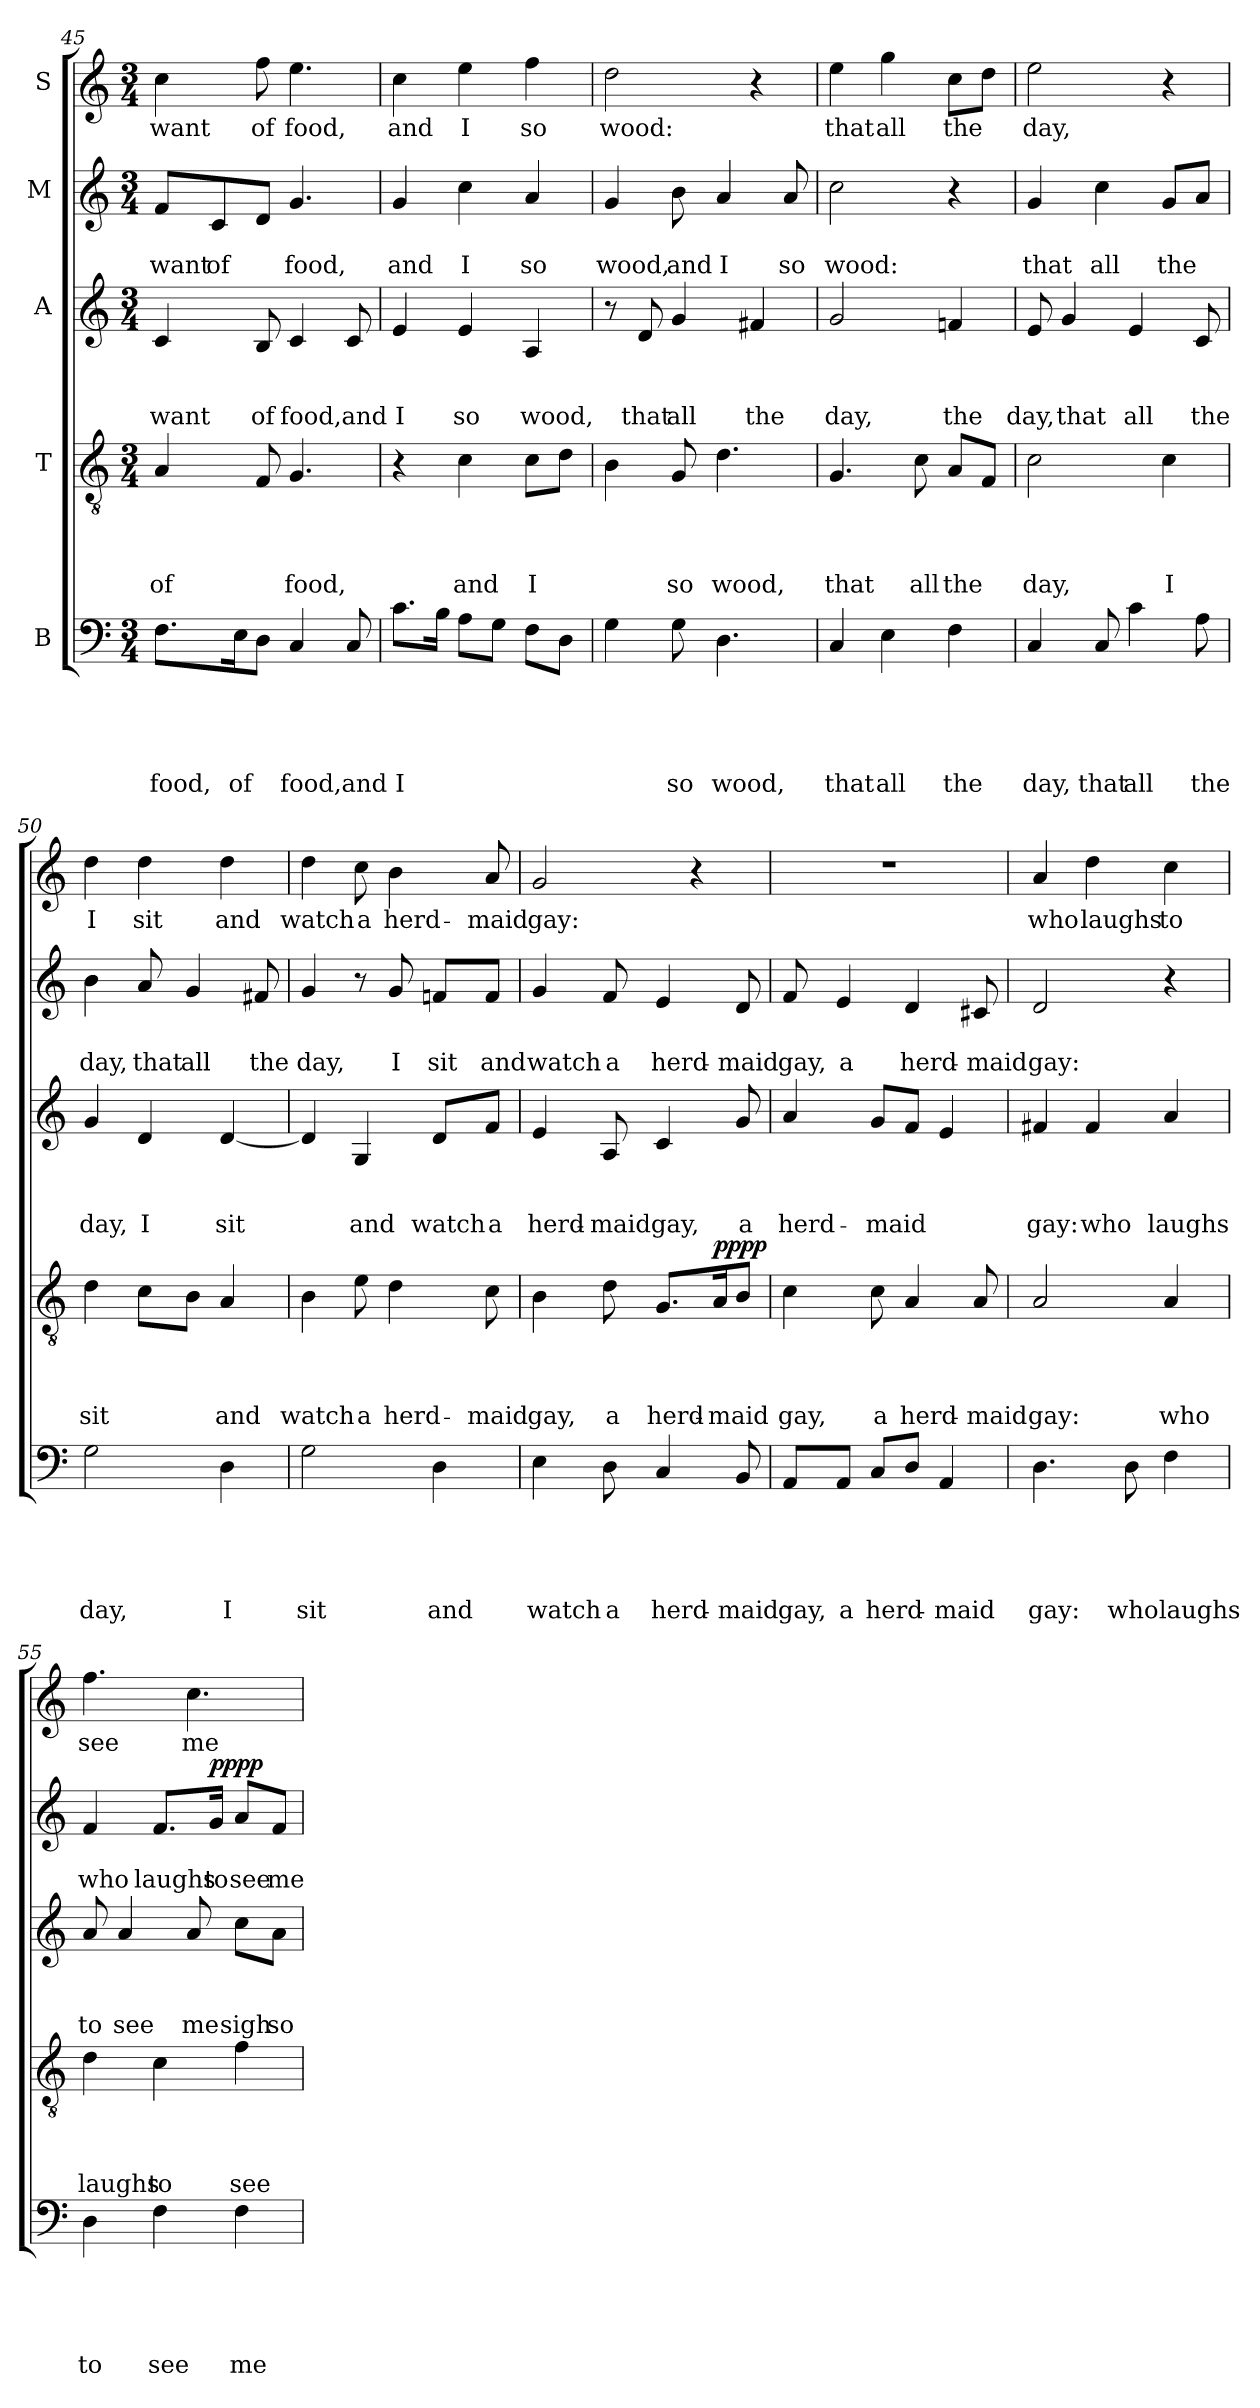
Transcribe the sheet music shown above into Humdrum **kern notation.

**kern	**text	**text	**text	**text	**text	**kern	**text	**text	**text	**text	**dynam	**kern	**text	**text	**text	**kern	**text	**text	**dynam	**kern	**text
*part5	*part5	*part5	*part5	*part5	*part5	*part4	*part4	*part4	*part4	*part4	*part4	*part3	*part3	*part3	*part3	*part2	*part2	*part2	*part2	*part1	*part1
*staff5	*staff5	*staff5	*staff5	*staff5	*staff5	*staff4	*staff4	*staff4	*staff4	*staff4	*staff4	*staff3	*staff3	*staff3	*staff3	*staff2	*staff2	*staff2	*staff2	*staff1	*staff1
*I"B	*	*	*	*	*	*I"T	*	*	*	*	*	*I"A	*	*	*	*I"M	*	*	*	*I"S	*
*clefF4	*	*	*	*	*	*clefGv2	*	*	*	*	*	*clefG2	*	*	*	*clefG2	*	*	*	*clefG2	*
*k[]	*	*	*	*	*	*k[]	*	*	*	*	*	*k[]	*	*	*	*k[]	*	*	*	*k[]	*
*C:	*	*	*	*	*	*C:	*	*	*	*	*	*C:	*	*	*	*C:	*	*	*	*C:	*
*M3/4	*	*	*	*	*	*M3/4	*	*	*	*	*	*M3/4	*	*	*	*M3/4	*	*	*	*M3/4	*
=45	=45	=45	=45	=45	=45	=45	=45	=45	=45	=45	=45	=45	=45	=45	=45	=45	=45	=45	=45	=45	=45
!	!	!	!	!	!LO:LY:b	!	!	!	!	!LO:LY:b	!	!	!	!	!LO:LY:b	!	!	!LO:LY:b	!	!	!LO:LY:b
8.F\L	.	.	.	.	food,	4A/	.	.	.	of	.	4c/	.	.	want	8f/L	.	want	.	4cc\	want
!	!	!	!	!	!	!	!	!	!	!	!	!	!	!	!	!	!	!LO:LY:b	!	!	!
.	.	.	.	.	.	.	.	.	.	.	.	.	.	.	.	8c/	.	of	.	.	.
!	!	!	!	!	!LO:LY:b	!	!	!	!	!	!	!	!	!	!	!	!	!	!	!	!
16E\k	.	.	.	.	of	.	.	.	.	.	.	.	.	.	.	.	.	.	.	.	.
!	!	!	!	!	!	!	!	!	!	!	!	!	!	!	!LO:LY:b	!	!	!	!	!	!LO:LY:b
8D\J	.	.	.	.	.	8F/	.	.	.	.	.	8B/	.	.	of	8d/J	.	.	.	8ff\	of
!	!	!	!	!	!LO:LY:b	!	!	!	!	!LO:LY:b	!	!	!	!	!LO:LY:b	!	!	!LO:LY:b	!	!	!LO:LY:b
4C/	.	.	.	.	food,	4.G/	.	.	.	food,	.	4c/	.	.	food,	4.g/	.	food,	.	4.ee\	food,
!	!	!	!	!	!LO:LY:b	!	!	!	!	!	!	!	!	!	!LO:LY:b	!	!	!	!	!	!
8C/	.	.	.	.	and	.	.	.	.	.	.	8c/	.	.	and	.	.	.	.	.	.
=46	=46	=46	=46	=46	=46	=46	=46	=46	=46	=46	=46	=46	=46	=46	=46	=46	=46	=46	=46	=46	=46
!	!	!	!	!	!LO:LY:b:rj	!	!	!	!	!	!	!	!	!	!LO:LY:b	!	!	!LO:LY:b	!	!	!LO:LY:b
8.c\L	.	.	.	.	I	4r	.	.	.	.	.	4e/	.	.	I	4g/	.	and	.	4cc\	and
16B\Jk	.	.	.	.	.	.	.	.	.	.	.	.	.	.	.	.	.	.	.	.	.
!	!	!	!	!	!	!	!	!	!	!LO:LY:b	!	!	!	!	!LO:LY:b	!	!	!LO:LY:b	!	!	!LO:LY:b
8A\L	.	.	.	.	.	4c\	.	.	.	and	.	4e/	.	.	so	4cc\	.	I	.	4ee\	I
8G\J	.	.	.	.	.	.	.	.	.	.	.	.	.	.	.	.	.	.	.	.	.
!	!	!	!	!	!	!	!	!	!	!LO:LY:b:rj	!	!	!	!	!LO:LY:b	!	!	!LO:LY:b	!	!	!LO:LY:b
8F\L	.	.	.	.	.	8c\L	.	.	.	I	.	4A/	.	.	wood,	4a/	.	so	.	4ff\	so
8D\J	.	.	.	.	.	8d\J	.	.	.	.	.	.	.	.	.	.	.	.	.	.	.
!!LO:LB:g=z
=47	=47	=47	=47	=47	=47	=47	=47	=47	=47	=47	=47	=47	=47	=47	=47	=47	=47	=47	=47	=47	=47
!	!	!	!	!	!	!	!	!	!	!	!	!	!	!	!	!	!	!LO:LY:b	!	!	!LO:LY:b
4G\	.	.	.	.	.	4B\	.	.	.	.	.	8r	.	.	.	4g/	.	wood,	.	2dd\	wood:
!	!	!	!	!	!	!	!	!	!	!	!	!	!	!	!LO:LY:b	!	!	!	!	!	!
.	.	.	.	.	.	.	.	.	.	.	.	8d/	.	.	that	.	.	.	.	.	.
!	!	!	!	!	!LO:LY:b	!	!	!	!	!LO:LY:b	!	!	!	!	!LO:LY:b	!	!	!LO:LY:b	!	!	!
8G\	.	.	.	.	so	8G/	.	.	.	so	.	4g/	.	.	all	8b\	.	and	.	.	.
!	!	!	!	!	!LO:LY:b	!	!	!	!	!LO:LY:b	!	!	!	!	!	!	!	!LO:LY:b	!	!	!
4.D\	.	.	.	.	wood,	4.d\	.	.	.	wood,	.	.	.	.	.	4a/	.	I	.	.	.
!	!	!	!	!	!	!	!	!	!	!	!	!	!	!	!LO:LY:b	!	!	!	!	!	!
.	.	.	.	.	.	.	.	.	.	.	.	4f#X/	.	.	the	.	.	.	.	4r	.
!	!	!	!	!	!	!	!	!	!	!	!	!	!	!	!	!	!	!LO:LY:b	!	!	!
.	.	.	.	.	.	.	.	.	.	.	.	.	.	.	.	8a/	.	so	.	.	.
=48	=48	=48	=48	=48	=48	=48	=48	=48	=48	=48	=48	=48	=48	=48	=48	=48	=48	=48	=48	=48	=48
!	!	!	!	!	!LO:LY:b	!	!	!	!	!LO:LY:b	!	!	!	!	!LO:LY:b	!	!	!LO:LY:b	!	!	!LO:LY:b
4C/	.	.	.	.	that	4.G/	.	.	.	that	.	2g/	.	.	day,	2cc\	.	wood:	.	4ee\	that
!	!	!	!	!	!LO:LY:b	!	!	!	!	!	!	!	!	!	!	!	!	!	!	!	!LO:LY:b
4E\	.	.	.	.	all	.	.	.	.	.	.	.	.	.	.	.	.	.	.	4gg\	all
!	!	!	!	!	!	!	!	!	!	!LO:LY:b	!	!	!	!	!	!	!	!	!	!	!
.	.	.	.	.	.	8c\	.	.	.	all	.	.	.	.	.	.	.	.	.	.	.
!	!	!	!	!	!LO:LY:b	!	!	!	!	!LO:LY:b	!	!	!	!	!LO:LY:b	!	!	!	!	!	!LO:LY:b
4F\	.	.	.	.	the	8A/L	.	.	.	the	.	4fn/	.	.	the	4r	.	.	.	8cc\L	the
.	.	.	.	.	.	8F/J	.	.	.	.	.	.	.	.	.	.	.	.	.	8dd\J	.
=49	=49	=49	=49	=49	=49	=49	=49	=49	=49	=49	=49	=49	=49	=49	=49	=49	=49	=49	=49	=49	=49
!	!	!	!	!	!LO:LY:b	!	!	!	!	!LO:LY:b	!	!	!	!	!LO:LY:b	!	!	!LO:LY:b	!	!	!LO:LY:b
4C/	.	.	.	.	day,	2c\	.	.	.	day,	.	8e/	.	.	day,	4g/	.	that	.	2ee\	day,
!	!	!	!	!	!	!	!	!	!	!	!	!	!	!	!LO:LY:b	!	!	!	!	!	!
.	.	.	.	.	.	.	.	.	.	.	.	4g/	.	.	that	.	.	.	.	.	.
!	!	!	!	!	!LO:LY:b	!	!	!	!	!	!	!	!	!	!	!	!	!LO:LY:b	!	!	!
8C/	.	.	.	.	that	.	.	.	.	.	.	.	.	.	.	4cc\	.	all	.	.	.
!	!	!	!	!	!LO:LY:b	!	!	!	!	!	!	!	!	!	!LO:LY:b	!	!	!	!	!	!
4c\	.	.	.	.	all	.	.	.	.	.	.	4e/	.	.	all	.	.	.	.	.	.
!	!	!	!	!	!	!	!	!	!	!LO:LY:b	!	!	!	!	!	!	!	!LO:LY:b	!	!	!
.	.	.	.	.	.	4c\	.	.	.	I	.	.	.	.	.	8g/L	.	the	.	4r	.
!	!	!	!	!	!LO:LY:b	!	!	!	!	!	!	!	!	!	!LO:LY:b	!	!	!	!	!	!
8A\	.	.	.	.	the	.	.	.	.	.	.	8c/	.	.	the	8a/J	.	.	.	.	.
=50	=50	=50	=50	=50	=50	=50	=50	=50	=50	=50	=50	=50	=50	=50	=50	=50	=50	=50	=50	=50	=50
!	!	!	!	!	!LO:LY:b	!	!	!	!	!LO:LY:b	!	!	!	!	!LO:LY:b	!	!	!LO:LY:b	!	!	!LO:LY:b
2G\	.	.	.	.	day,	4d\	.	.	.	sit	.	4g/	.	.	day,	4b\	.	day,	.	4dd\	I
!	!	!	!	!	!	!	!	!	!	!	!	!	!	!	!LO:LY:b	!	!	!LO:LY:b	!	!	!LO:LY:b
.	.	.	.	.	.	8c\L	.	.	.	.	.	4d/	.	.	I	8a/	.	that	.	4dd\	sit
!	!	!	!	!	!	!	!	!	!	!	!	!	!	!	!	!	!	!LO:LY:b	!	!	!
.	.	.	.	.	.	8B\J	.	.	.	.	.	.	.	.	.	4g/	.	all	.	.	.
!	!	!	!	!	!LO:LY:b	!	!	!	!	!LO:LY:b	!	!	!	!	!LO:LY:b	!	!	!	!	!	!LO:LY:b
4D\	.	.	.	.	I	4A/	.	.	.	and	.	[<4d/	.	.	sit	.	.	.	.	4dd\	and
!	!	!	!	!	!	!	!	!	!	!	!	!	!	!	!	!	!	!LO:LY:b	!	!	!
.	.	.	.	.	.	.	.	.	.	.	.	.	.	.	.	8f#X/	.	the	.	.	.
=51	=51	=51	=51	=51	=51	=51	=51	=51	=51	=51	=51	=51	=51	=51	=51	=51	=51	=51	=51	=51	=51
!	!	!	!	!	!LO:LY:b	!	!	!	!	!LO:LY:b	!	!	!	!	!	!	!	!LO:LY:b	!	!	!LO:LY:b
2G\	.	.	.	.	sit	4B\	.	.	.	watch	.	4d/]	.	.	.	4g/	.	day,	.	4dd\	watch
!	!	!	!	!	!	!	!	!	!	!LO:LY:b	!	!	!	!	!LO:LY:b	!	!	!	!	!	!LO:LY:b
.	.	.	.	.	.	8e\	.	.	.	a	.	4G/	.	.	and	8r	.	.	.	8cc\	a
!	!	!	!	!	!	!	!	!	!	!LO:LY:b	!	!	!	!	!	!	!	!LO:LY:b	!	!	!LO:LY:b
.	.	.	.	.	.	4d\	.	.	.	herd-	.	.	.	.	.	8g/	.	I	.	4b\	herd-
!	!	!	!	!	!LO:LY:b	!	!	!	!	!	!	!	!	!	!LO:LY:b	!	!	!LO:LY:b	!	!	!
4D\	.	.	.	.	and	.	.	.	.	.	.	8d/L	.	.	watch	8fn/L	.	sit	.	.	.
!	!	!	!	!	!	!	!	!	!	!LO:LY:b	!	!	!	!	!LO:LY:b	!	!	!LO:LY:b	!	!	!LO:LY:b
.	.	.	.	.	.	8c\	.	.	.	-maid	.	8f/J	.	.	a	8f/J	.	and	.	8a/	-maid
=52	=52	=52	=52	=52	=52	=52	=52	=52	=52	=52	=52	=52	=52	=52	=52	=52	=52	=52	=52	=52	=52
!	!	!	!	!	!LO:LY:b	!	!	!	!	!LO:LY:b	!	!	!	!	!LO:LY:b	!	!	!LO:LY:b	!	!	!LO:LY:b
4E\	.	.	.	.	watch	4B\	.	.	.	gay,	.	4e/	.	.	herd-	4g/	.	watch	.	2g/	gay:
!	!	!	!	!	!LO:LY:b	!	!	!	!	!LO:LY:b	!	!	!	!	!LO:LY:b:rj	!	!	!LO:LY:b	!	!	!
8D\	.	.	.	.	a	8d\	.	.	.	a	.	8A/	.	.	-maid	8f/	.	a	.	.	.
!	!	!	!	!	!LO:LY:b	!	!	!	!	!LO:LY:b	!	!	!	!	!LO:LY:b	!	!	!LO:LY:b	!	!	!
4C/	.	.	.	.	herd-	8.G/L	.	.	.	herd-	.	4c/	.	.	gay,	4e/	.	herd-	.	.	.
.	.	.	.	.	.	.	.	.	.	.	.	.	.	.	.	.	.	.	.	4r	.
!	!	!	!	!	!	!	!	!	!	!LO:LY:b	!LO:DY:a	!	!	!	!	!	!	!	!	!	!
.	.	.	.	.	.	16A/k	.	.	.	-maid	pppp	.	.	.	.	.	.	.	.	.	.
!	!	!	!	!	!LO:LY:b	!	!	!	!	!	!	!	!	!	!LO:LY:b	!	!	!LO:LY:b	!	!	!
8BB/	.	.	.	.	-maid	8B/J	.	.	.	.	.	8g/	.	.	a	8d/	.	-maid	.	.	.
!!LO:PB:g=z
=53	=53	=53	=53	=53	=53	=53	=53	=53	=53	=53	=53	=53	=53	=53	=53	=53	=53	=53	=53	=53	=53
!	!	!	!	!	!LO:LY:b	!	!	!	!	!LO:LY:b	!	!	!	!	!LO:LY:b	!	!	!LO:LY:b	!	!LO:N:vis=1	!
8AA/L	.	.	.	.	gay,	4c\	.	.	.	gay,	.	4a/	.	.	herd-	8f/	.	gay,	.	2.r	.
!	!	!	!	!	!LO:LY:b	!	!	!	!	!	!	!	!	!	!	!	!	!LO:LY:b	!	!	!
8AA/J	.	.	.	.	a	.	.	.	.	.	.	.	.	.	.	4e/	.	a	.	.	.
!	!	!	!	!	!LO:LY:b	!	!	!	!	!LO:LY:b	!	!	!	!	!LO:LY:b	!	!	!	!	!	!
8C/L	.	.	.	.	herd-	8c\	.	.	.	a	.	8g/L	.	.	-maid	.	.	.	.	.	.
!	!	!	!	!	!	!	!	!	!	!LO:LY:b	!	!	!	!	!	!	!	!LO:LY:b	!	!	!
8D/J	.	.	.	.	.	4A/	.	.	.	herd-	.	8f/J	.	.	.	4d/	.	herd-	.	.	.
!	!	!	!	!	!LO:LY:b	!	!	!	!	!	!	!	!	!	!	!	!	!	!	!	!
4AA/	.	.	.	.	-maid	.	.	.	.	.	.	4e/	.	.	.	.	.	.	.	.	.
!	!	!	!	!	!	!	!	!	!	!LO:LY:b	!	!	!	!	!	!	!	!LO:LY:b	!	!	!
.	.	.	.	.	.	8A/	.	.	.	-maid	.	.	.	.	.	8c#X/	.	-maid	.	.	.
=54	=54	=54	=54	=54	=54	=54	=54	=54	=54	=54	=54	=54	=54	=54	=54	=54	=54	=54	=54	=54	=54
!	!	!	!	!	!LO:LY:b	!	!	!	!	!LO:LY:b	!	!	!	!	!LO:LY:b	!	!	!LO:LY:b	!	!	!LO:LY:b
4.D\	.	.	.	.	gay:	2A/	.	.	.	gay:	.	4f#X/	.	.	gay:	2d/	.	gay:	.	4a/	who
!	!	!	!	!	!	!	!	!	!	!	!	!	!	!	!LO:LY:b	!	!	!	!	!	!LO:LY:b
.	.	.	.	.	.	.	.	.	.	.	.	4f#/	.	.	who	.	.	.	.	4dd\	laughs
!	!	!	!	!	!LO:LY:b	!	!	!	!	!	!	!	!	!	!	!	!	!	!	!	!
8D\	.	.	.	.	who	.	.	.	.	.	.	.	.	.	.	.	.	.	.	.	.
!	!	!	!	!	!LO:LY:b	!	!	!	!	!LO:LY:b	!	!	!	!	!LO:LY:b	!	!	!	!	!	!LO:LY:b
4F\	.	.	.	.	laughs	4A/	.	.	.	who	.	4a/	.	.	laughs	4r	.	.	.	4cc\	to
=55	=55	=55	=55	=55	=55	=55	=55	=55	=55	=55	=55	=55	=55	=55	=55	=55	=55	=55	=55	=55	=55
!	!	!	!	!	!LO:LY:b	!	!	!	!	!LO:LY:b	!	!	!	!	!LO:LY:b	!	!	!LO:LY:b	!	!	!LO:LY:b
4D\	.	.	.	.	to	4d\	.	.	.	laughs	.	8a/	.	.	to	4f/	.	who	.	4.ff\	see
!	!	!	!	!	!	!	!	!	!	!	!	!	!	!	!LO:LY:b	!	!	!	!	!	!
.	.	.	.	.	.	.	.	.	.	.	.	4a/	.	.	see	.	.	.	.	.	.
!	!	!	!	!	!LO:LY:b	!	!	!	!	!LO:LY:b	!	!	!	!	!	!	!	!LO:LY:b	!	!	!
4F\	.	.	.	.	see	4c\	.	.	.	to	.	.	.	.	.	8.f/L	.	laughs	.	.	.
!	!	!	!	!	!	!	!	!	!	!	!	!	!	!	!LO:LY:b	!	!	!	!	!	!LO:LY:b
.	.	.	.	.	.	.	.	.	.	.	.	8a/	.	.	me	.	.	.	.	4.cc\	me
!	!	!	!	!	!	!	!	!	!	!	!	!	!	!	!	!	!	!LO:LY:b	!LO:DY:b	!	!
.	.	.	.	.	.	.	.	.	.	.	.	.	.	.	.	16g/Jk	.	to	pppp	.	.
!	!	!	!	!	!LO:LY:b	!	!	!	!	!LO:LY:b	!	!	!	!	!LO:LY:b	!	!	!LO:LY:b	!	!	!
4F\	.	.	.	.	me	4f\	.	.	.	see	.	8cc\L	.	.	sigh	8a/L	.	see	.	.	.
!	!	!	!	!	!	!	!	!	!	!	!	!	!	!	!LO:LY:b	!	!	!LO:LY:b	!	!	!
.	.	.	.	.	.	.	.	.	.	.	.	8a\J	.	.	so	8f/J	.	me	.	.	.
=	=	=	=	=	=	=	=	=	=	=	=	=	=	=	=	=	=	=	=	=	=
*-	*-	*-	*-	*-	*-	*-	*-	*-	*-	*-	*-	*-	*-	*-	*-	*-	*-	*-	*-	*-	*-
